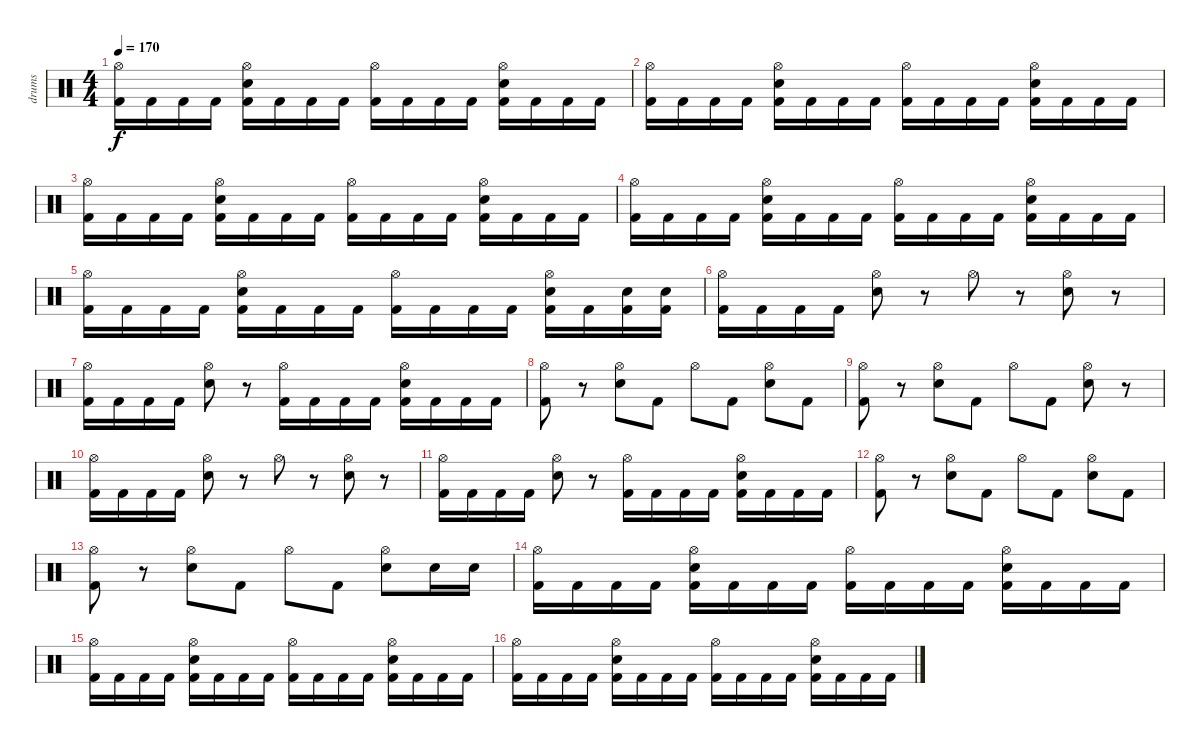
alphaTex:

\track ("drums" "drums") {instrument percussion}
\staff {score}
\articulation defaults
\ts (4 4)
\tempo 170
\clef neutral
\ks c
("Hi-Hat (open)" "Kick (hit) 2").16{dy f} "Kick (hit) 2".16 "Kick (hit) 2".16 "Kick (hit) 2".16 ("Hi-Hat (open)" "Electric Snare (hit)" "Kick (hit) 2").16 "Kick (hit) 2".16 "Kick (hit) 2".16 "Kick (hit) 2".16 ("Hi-Hat (open)" "Kick (hit) 2").16 "Kick (hit) 2".16 "Kick (hit) 2".16 "Kick (hit) 2".16 ("Hi-Hat (open)" "Electric Snare (hit)" "Kick (hit) 2").16 "Kick (hit) 2".16 "Kick (hit) 2".16 "Kick (hit) 2".16 |
("Hi-Hat (open)" "Kick (hit) 2").16 "Kick (hit) 2".16 "Kick (hit) 2".16 "Kick (hit) 2".16 ("Hi-Hat (open)" "Electric Snare (hit)" "Kick (hit) 2").16 "Kick (hit) 2".16 "Kick (hit) 2".16 "Kick (hit) 2".16 ("Hi-Hat (open)" "Kick (hit) 2").16 "Kick (hit) 2".16 "Kick (hit) 2".16 "Kick (hit) 2".16 ("Hi-Hat (open)" "Electric Snare (hit)" "Kick (hit) 2").16 "Kick (hit) 2".16 "Kick (hit) 2".16 "Kick (hit) 2".16 |
("Hi-Hat (open)" "Kick (hit) 2").16 "Kick (hit) 2".16 "Kick (hit) 2".16 "Kick (hit) 2".16 ("Hi-Hat (open)" "Electric Snare (hit)" "Kick (hit) 2").16 "Kick (hit) 2".16 "Kick (hit) 2".16 "Kick (hit) 2".16 ("Hi-Hat (open)" "Kick (hit) 2").16 "Kick (hit) 2".16 "Kick (hit) 2".16 "Kick (hit) 2".16 ("Hi-Hat (open)" "Electric Snare (hit)" "Kick (hit) 2").16 "Kick (hit) 2".16 "Kick (hit) 2".16 "Kick (hit) 2".16 |
("Hi-Hat (open)" "Kick (hit) 2").16 "Kick (hit) 2".16 "Kick (hit) 2".16 "Kick (hit) 2".16 ("Hi-Hat (open)" "Electric Snare (hit)" "Kick (hit) 2").16 "Kick (hit) 2".16 "Kick (hit) 2".16 "Kick (hit) 2".16 ("Hi-Hat (open)" "Kick (hit) 2").16 "Kick (hit) 2".16 "Kick (hit) 2".16 "Kick (hit) 2".16 ("Hi-Hat (open)" "Electric Snare (hit)" "Kick (hit) 2").16 "Kick (hit) 2".16 "Kick (hit) 2".16 "Kick (hit) 2".16 |
("Hi-Hat (open)" "Kick (hit) 2").16 "Kick (hit) 2".16 "Kick (hit) 2".16 "Kick (hit) 2".16 ("Hi-Hat (open)" "Electric Snare (hit)" "Kick (hit) 2").16 "Kick (hit) 2".16 "Kick (hit) 2".16 "Kick (hit) 2".16 ("Hi-Hat (open)" "Kick (hit) 2").16 "Kick (hit) 2".16 "Kick (hit) 2".16 "Kick (hit) 2".16 ("Hi-Hat (open)" "Electric Snare (hit)" "Kick (hit) 2").16 "Kick (hit) 2".16 ("Electric Snare (hit)" "Kick (hit) 2").16 ("Electric Snare (hit)" "Kick (hit) 2").16 |
("Hi-Hat (open)" "Kick (hit) 2").16 "Kick (hit) 2".16 "Kick (hit) 2".16 "Kick (hit) 2".16 ("Hi-Hat (open)" "Electric Snare (hit)").8 r.8 "Hi-Hat (open)".8 r.8 ("Hi-Hat (open)" "Electric Snare (hit)").8 r.8 |
("Hi-Hat (open)" "Kick (hit) 2").16 "Kick (hit) 2".16 "Kick (hit) 2".16 "Kick (hit) 2".16 ("Hi-Hat (open)" "Electric Snare (hit)").8 r.8 ("Hi-Hat (open)" "Kick (hit) 2").16 "Kick (hit) 2".16 "Kick (hit) 2".16 "Kick (hit) 2".16 ("Hi-Hat (open)" "Electric Snare (hit)" "Kick (hit) 2").16 "Kick (hit) 2".16 "Kick (hit) 2".16 "Kick (hit) 2".16 |
("Hi-Hat (open)" "Kick (hit) 2").8 r.8 ("Hi-Hat (open)" "Electric Snare (hit)").8 "Kick (hit) 2".8 "Hi-Hat (open)".8 "Kick (hit) 2".8 ("Hi-Hat (open)" "Electric Snare (hit)").8 "Kick (hit) 2".8 |
("Hi-Hat (open)" "Kick (hit) 2").8 r.8 ("Hi-Hat (open)" "Electric Snare (hit)").8 "Kick (hit) 2".8 "Hi-Hat (open)".8 "Kick (hit) 2".8 ("Hi-Hat (open)" "Electric Snare (hit)").8 r.8 |
("Hi-Hat (open)" "Kick (hit) 2").16 "Kick (hit) 2".16 "Kick (hit) 2".16 "Kick (hit) 2".16 ("Hi-Hat (open)" "Electric Snare (hit)").8 r.8 "Hi-Hat (open)".8 r.8 ("Hi-Hat (open)" "Electric Snare (hit)").8 r.8 |
("Hi-Hat (open)" "Kick (hit) 2").16 "Kick (hit) 2".16 "Kick (hit) 2".16 "Kick (hit) 2".16 ("Hi-Hat (open)" "Electric Snare (hit)").8 r.8 ("Hi-Hat (open)" "Kick (hit) 2").16 "Kick (hit) 2".16 "Kick (hit) 2".16 "Kick (hit) 2".16 ("Hi-Hat (open)" "Electric Snare (hit)" "Kick (hit) 2").16 "Kick (hit) 2".16 "Kick (hit) 2".16 "Kick (hit) 2".16 |
("Hi-Hat (open)" "Kick (hit) 2").8 r.8 ("Hi-Hat (open)" "Electric Snare (hit)").8 "Kick (hit) 2".8 "Hi-Hat (open)".8 "Kick (hit) 2".8 ("Hi-Hat (open)" "Electric Snare (hit)").8 "Kick (hit) 2".8 |
("Hi-Hat (open)" "Kick (hit) 2").8 r.8 ("Hi-Hat (open)" "Electric Snare (hit)").8 "Kick (hit) 2".8 "Hi-Hat (open)".8 "Kick (hit) 2".8 ("Hi-Hat (open)" "Electric Snare (hit)").8 "Electric Snare (hit)".16 "Electric Snare (hit)".16 |
("Hi-Hat (open)" "Kick (hit) 2").16 "Kick (hit) 2".16 "Kick (hit) 2".16 "Kick (hit) 2".16 ("Hi-Hat (open)" "Electric Snare (hit)" "Kick (hit) 2").16 "Kick (hit) 2".16 "Kick (hit) 2".16 "Kick (hit) 2".16 ("Hi-Hat (open)" "Kick (hit) 2").16 "Kick (hit) 2".16 "Kick (hit) 2".16 "Kick (hit) 2".16 ("Hi-Hat (open)" "Electric Snare (hit)" "Kick (hit) 2").16 "Kick (hit) 2".16 "Kick (hit) 2".16 "Kick (hit) 2".16 |
("Hi-Hat (open)" "Kick (hit) 2").16 "Kick (hit) 2".16 "Kick (hit) 2".16 "Kick (hit) 2".16 ("Hi-Hat (open)" "Electric Snare (hit)" "Kick (hit) 2").16 "Kick (hit) 2".16 "Kick (hit) 2".16 "Kick (hit) 2".16 ("Hi-Hat (open)" "Kick (hit) 2").16 "Kick (hit) 2".16 "Kick (hit) 2".16 "Kick (hit) 2".16 ("Hi-Hat (open)" "Electric Snare (hit)" "Kick (hit) 2").16 "Kick (hit) 2".16 "Kick (hit) 2".16 "Kick (hit) 2".16 |
("Hi-Hat (open)" "Kick (hit) 2").16 "Kick (hit) 2".16 "Kick (hit) 2".16 "Kick (hit) 2".16 ("Hi-Hat (open)" "Electric Snare (hit)" "Kick (hit) 2").16 "Kick (hit) 2".16 "Kick (hit) 2".16 "Kick (hit) 2".16 ("Hi-Hat (open)" "Kick (hit) 2").16 "Kick (hit) 2".16 "Kick (hit) 2".16 "Kick (hit) 2".16 ("Hi-Hat (open)" "Electric Snare (hit)" "Kick (hit) 2").16 "Kick (hit) 2".16 "Kick (hit) 2".16 "Kick (hit) 2".16
